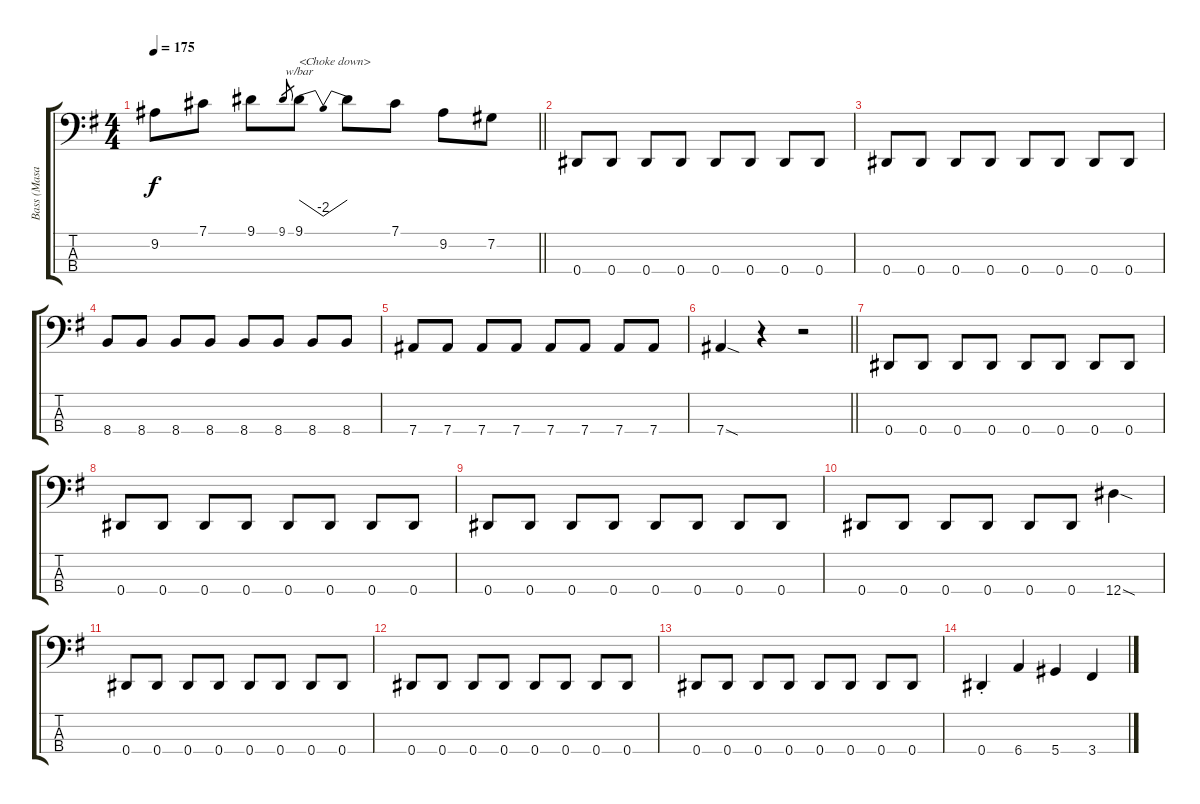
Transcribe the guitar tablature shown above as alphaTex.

\track ("Bass (Masaki)" "Bass (Masa") {instrument electricbassfinger}
\staff {score tabs}
\tuning (Gb2 Db2 Ab1 Eb1) {hide}
\ts (4 4)
\tempo 175
\clef f4
\barLineRight lightlight
\ks g
9.2.8{dy f} 7.1.8 9.1.8 9.1.8{gr} 9.1.8{tbe (dip default 0 0 30 -8 60 0) txt "<Choke down>"} 9.1{t}.8 7.1.8 9.2.8 7.2.8 |
0.4.8 0.4.8 0.4.8 0.4.8 0.4.8 0.4.8 0.4.8 0.4.8 |
0.4.8 0.4.8 0.4.8 0.4.8 0.4.8 0.4.8 0.4.8 0.4.8 |
8.4.8 8.4.8 8.4.8 8.4.8 8.4.8 8.4.8 8.4.8 8.4.8 |
7.4.8 7.4.8 7.4.8 7.4.8 7.4.8 7.4.8 7.4.8 7.4.8 |
\barLineRight lightlight
7.4{sod}.4 r.4 r.2 |
0.4.8 0.4.8 0.4.8 0.4.8 0.4.8 0.4.8 0.4.8 0.4.8 |
0.4.8 0.4.8 0.4.8 0.4.8 0.4.8 0.4.8 0.4.8 0.4.8 |
0.4.8 0.4.8 0.4.8 0.4.8 0.4.8 0.4.8 0.4.8 0.4.8 |
0.4.8 0.4.8 0.4.8 0.4.8 0.4.8 0.4.8 12.4{sod}.4 |
0.4.8 0.4.8 0.4.8 0.4.8 0.4.8 0.4.8 0.4.8 0.4.8 |
0.4.8 0.4.8 0.4.8 0.4.8 0.4.8 0.4.8 0.4.8 0.4.8 |
0.4.8 0.4.8 0.4.8 0.4.8 0.4.8 0.4.8 0.4.8 0.4.8 |
0.4{st}.4 6.4.4 5.4.4 3.4.4
